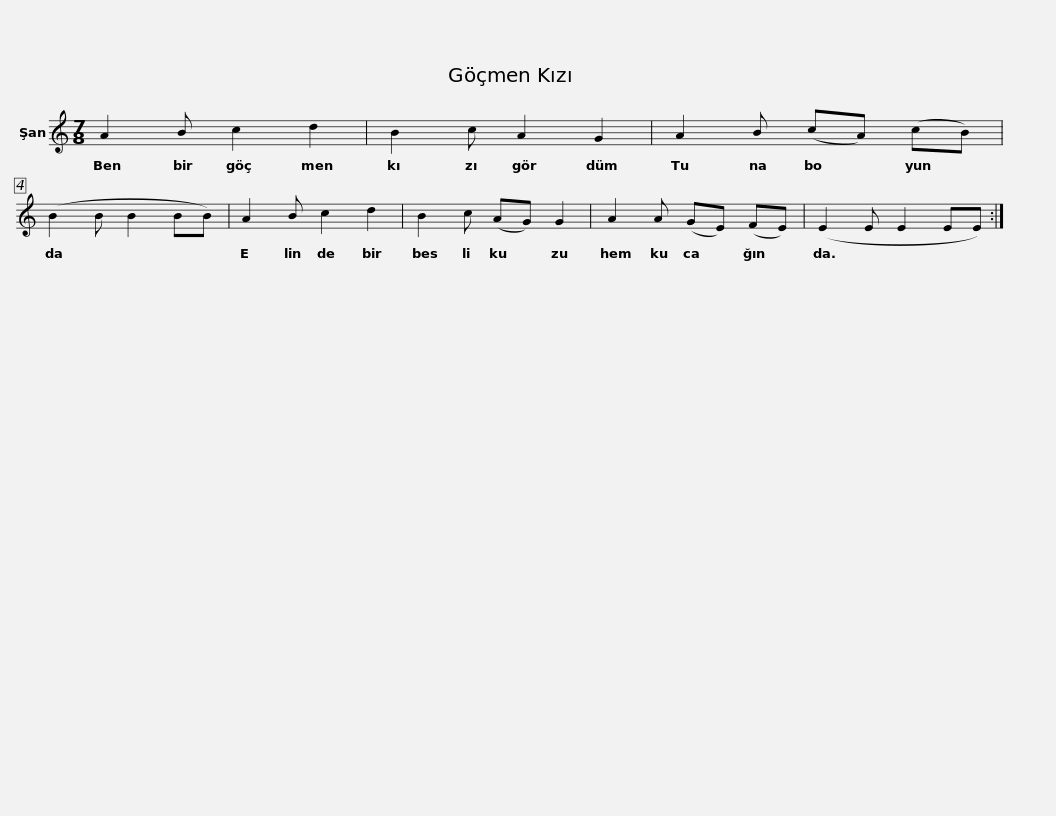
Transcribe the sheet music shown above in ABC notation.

X:1
L:1/8
M:7/8
I:linebreak $
K:C
V:1 treble
V:1
 A2 B c2 d2 | B2 c A2 G2 | A2 B (cA) (cB) | (B2 B B2 BB) |$ A2 B c2 d2 | %5
 B2 c (AG) G2 | A2 A (GE) (FE) | (E2 E E2 EE) :| %8
